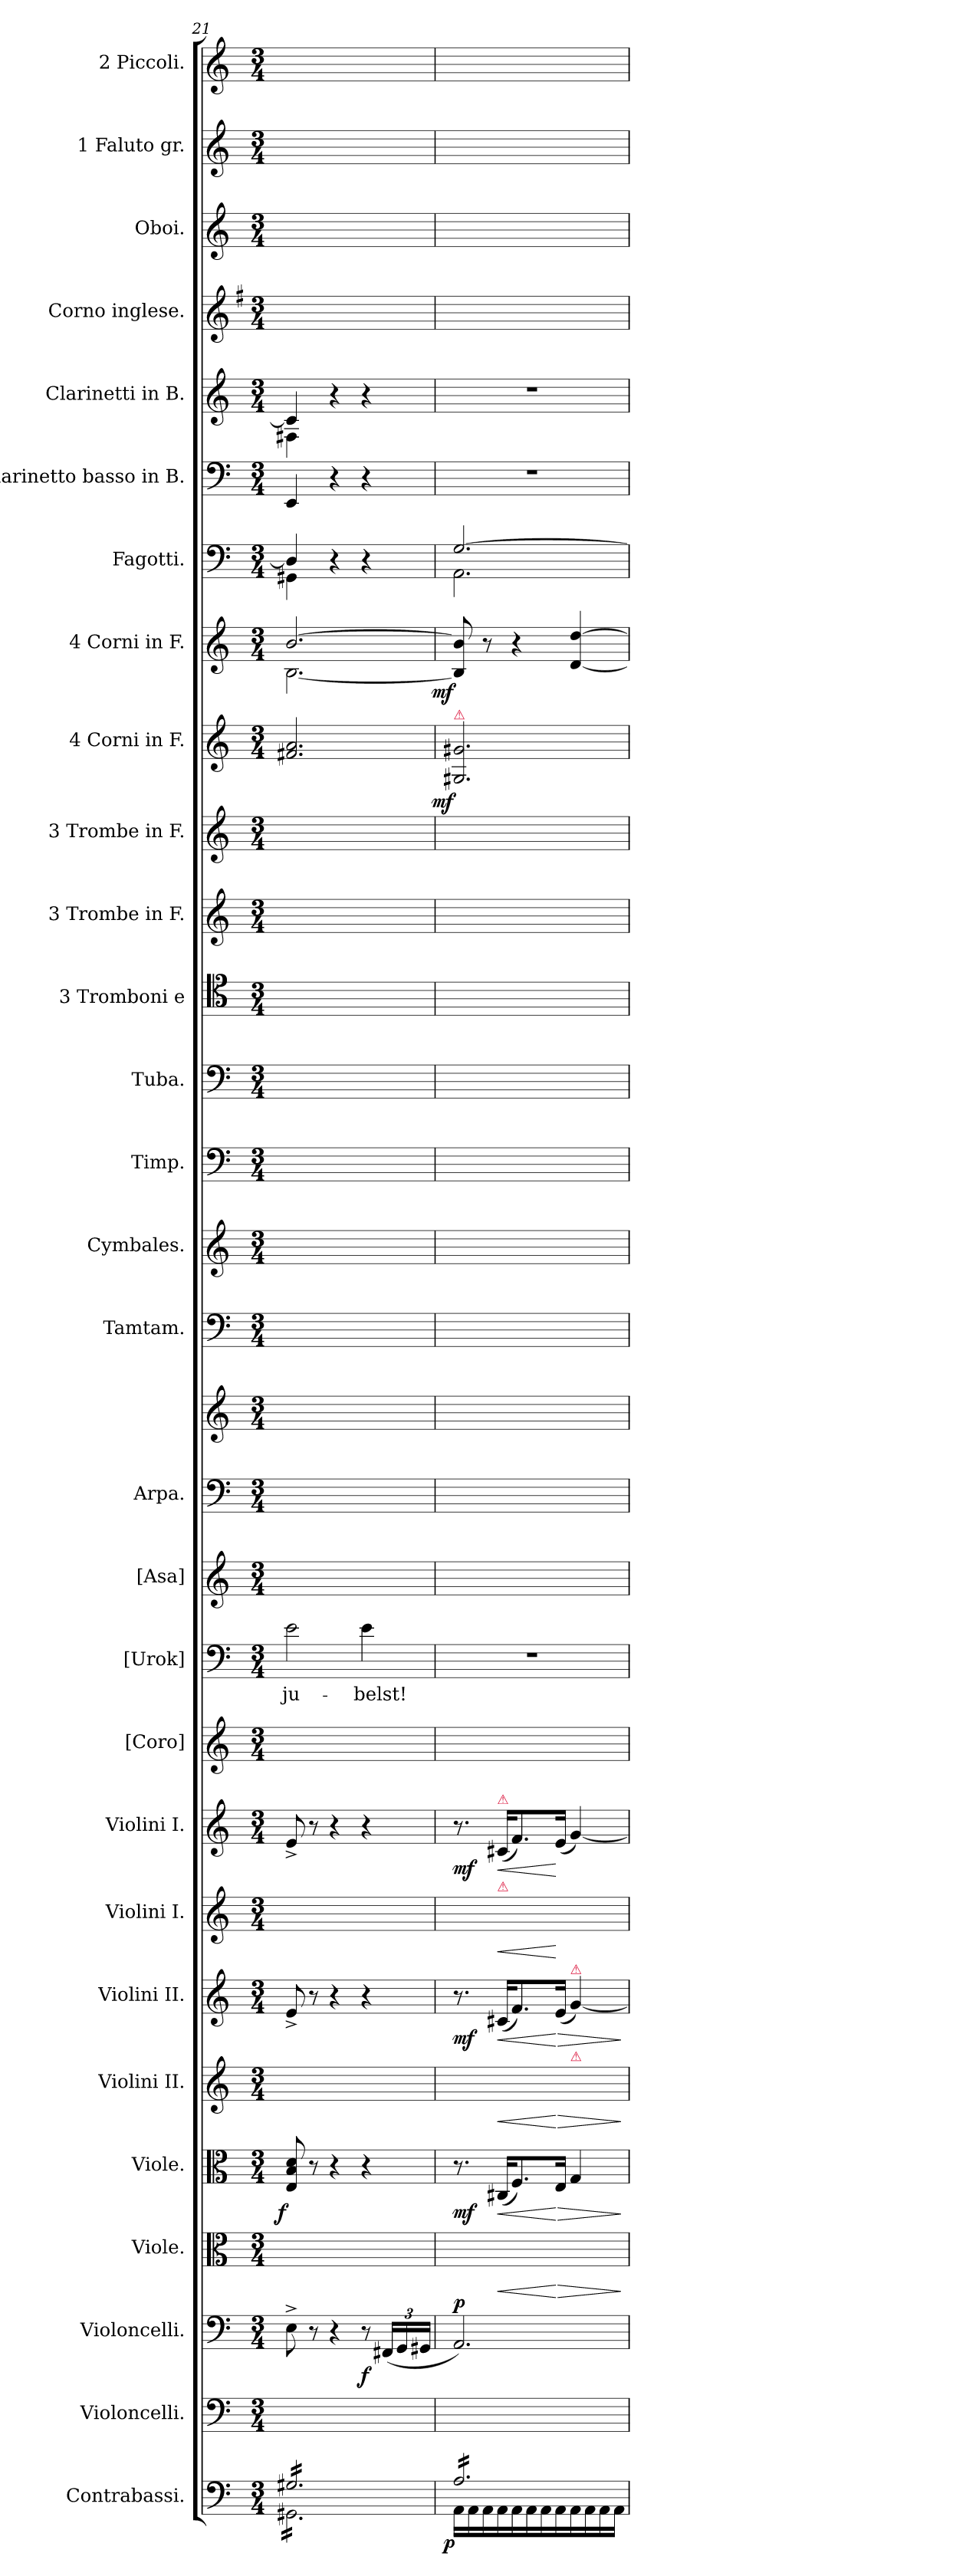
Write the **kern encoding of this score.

**kern	**dynam	**kern	**kern	**dynam	**kern	**dynam	**kern	**dynam	**kern	**dynam	**kern	**dynam	**kern	**dynam	**kern	**dynam	**kern	**kern	**text	**kern	**kern	**kern	**kern	**kern	**kern	**kern	**kern	**kern	**kern	**kern	**dynam	**kern	**dynam	**kern	**dynam	**kern	**kern	**kern	**kern	**kern	**kern
*part29	*part29	*part28	*part27	*part27	*part26	*part26	*part25	*part25	*part24	*part24	*part23	*part23	*part22	*part22	*part21	*part21	*part20	*part19	*part19	*part18	*part17	*part17	*part16	*part15	*part14	*part13	*part12	*part11	*part10	*part9	*part9	*part8	*part8	*part7	*part7	*part6	*part5	*part4	*part3	*part2	*part1
*staff30	*staff30	*staff29	*staff28	*staff28	*staff27	*staff27	*staff26	*staff26	*staff25	*staff25	*staff24	*staff24	*staff23	*staff23	*staff22	*staff22	*staff21	*staff20	*staff20	*staff19	*staff18	*staff17	*staff16	*staff15	*staff14	*staff13	*staff12	*staff11	*staff10	*staff9	*staff9	*staff8	*staff8	*staff7	*staff7	*staff6	*staff5	*staff4	*staff3	*staff2	*staff1
*I"Contrabassi.	*	*I"Violoncelli.	*I"Violoncelli.	*	*I"Viole.	*	*I"Viole.	*	*I"Violini II.	*	*I"Violini II.	*	*I"Violini I.	*	*I"Violini I.	*	*I"[Coro]	*I"[Urok]	*	*I"[Asa]	*I"Arpa.	*	*I"Tamtam.	*I"Cymbales.	*I"Timp.	*I"Tuba.	*I"3 Tromboni e	*I"3 Trombe in F.	*I"3 Trombe in F.	*I"4 Corni in F.	*	*I"4 Corni in F.	*	*I"Fagotti.	*	*I"Clarinetto basso in B.	*I"Clarinetti in B.	*I"Corno inglese.	*I"Oboi.	*I"1 Faluto gr.	*I"2 Piccoli.
*I'C.-B.	*	*I'Vcll.	*I'Vcll.	*	*	*	*	*	*I'II.	*	*I'II.	*	*	*	*	*	*	*I'Urok.	*	*I'Asa.	*	*	*I'Tamtam	*I'Cymb.	*I'Timp	*	*I'1.2. Tromb.	*	*I'1.2. Trb. F.	*I'Corni F.	*	*I'Corni F.	*	*I'Fag.	*	*	*I'Cl.B.	*I'Corno ingl.	*I'Ob.	*	*I'Picc.
*clefF4	*	*clefF4	*clefF4	*	*clefC3	*	*clefC3	*	*clefG2	*	*clefG2	*	*clefG2	*	*clefG2	*	*clefG2	*clefF4	*	*clefG2	*clefF4	*clefG2	*clefF4	*clefG2	*clefF4	*clefF4	*clefC4	*clefG2	*clefG2	*clefG2	*	*clefG2	*	*clefF4	*	*clefF4	*clefG2	*clefG2	*clefG2	*clefG2	*clefG2
*	*	*	*	*	*	*	*	*	*	*	*	*	*	*	*	*	*	*	*	*	*	*	*	*	*	*	*	*ITrd-3c-5	*ITrd-3c-5	*ITrd4c7	*	*ITrd4c7	*	*	*	*ITrd1c2	*ITrd1c2	*ITrd4c7	*	*	*
*k[]	*	*k[]	*k[]	*	*k[]	*	*k[]	*	*k[]	*	*k[]	*	*k[]	*	*k[]	*	*k[]	*k[]	*	*k[]	*k[]	*k[]	*k[]	*k[]	*k[]	*k[]	*k[]	*k[b-]	*k[b-]	*k[b-]	*	*k[b-]	*	*k[]	*	*k[b-e-]	*k[b-e-]	*k[]	*k[]	*k[]	*k[]
*M3/4	*	*M3/4	*M3/4	*	*M3/4	*	*M3/4	*	*M3/4	*	*M3/4	*	*M3/4	*	*M3/4	*	*M3/4	*M3/4	*	*M3/4	*M3/4	*M3/4	*M3/4	*M3/4	*M3/4	*M3/4	*M3/4	*M3/4	*M3/4	*M3/4	*	*M3/4	*	*M3/4	*	*M3/4	*M3/4	*M3/4	*M3/4	*M3/4	*M3/4
=21	=21	=21	=21	=21	=21	=21	=21	=21	=21	=21	=21	=21	=21	=21	=21	=21	=21	=21	=21	=21	=21	=21	=21	=21	=21	=21	=21	=21	=21	=21	=21	=21	=21	=21	=21	=21	=21	=21	=21	=21	=21
*^	*	*	*	*	*	*	*	*	*	*	*	*	*	*	*	*	*	*	*	*	*	*	*	*	*	*	*	*	*	*	*	*^	*	*^	*	*	*^	*	*	*	*
!	!	!	!	!	!	!	!	!	!LO:DY:b:rj	!	!	!	!	!	!	!	!	!	!	!	!	!	!	!	!	!	!	!	!	!	!	!	!	!	!	!	!	!	!	!	!	!	!	!	!
*tremolo	*	*	*	*	*	*	*	*	*	*	*	*	*	*	*	*	*	*	*	*	*	*	*	*	*	*	*	*	*	*	*	*	*	*	*	*	*	*	*	*	*	*	*	*	*
16G#X/LL	16GG#X\LL	.	8E^\yy	8E^\	.	8Eyy/ 8Byy/ 8dyy/	.	8E/ 8B/ 8d/	f	8e^>/yy	.	8e^>/	.	8e^>/yy	.	8e^>/	.	2.ryy	2e\	ju-	2.ryy	2.ryy	2.ryy	2.ryy	2.ryy	2.ryy	2.ryy	2.ryy	2.ryy	2.ryy	2.Bn/ 2.d/	.	[2.e/	[2.E\	.	4D/]	4GG#X\	.	4DD/	4B/]	4En\	2.ryy	2.ryy	2.ryy	2.ryy
16G#X/	16GG#X\	.	.	.	.	.	.	.	.	.	.	.	.	.	.	.	.	.	.	.	.	.	.	.	.	.	.	.	.	.	.	.	.	.	.	.	.	.	.	.	.	.	.	.	.
16G#X/	16GG#X\	.	8ryy	8r	.	8ryy	.	8r	.	8ryy	.	8r	.	8ryy	.	8r	.	.	.	.	.	.	.	.	.	.	.	.	.	.	.	.	.	.	.	.	.	.	.	.	.	.	.	.	.
16G#X/	16GG#X\	.	.	.	.	.	.	.	.	.	.	.	.	.	.	.	.	.	.	.	.	.	.	.	.	.	.	.	.	.	.	.	.	.	.	.	.	.	.	.	.	.	.	.	.
16G#X/	16GG#X\	.	4ryy	4r	.	4ryy	.	4r	.	4ryy	.	4r	.	4ryy	.	4r	.	.	.	.	.	.	.	.	.	.	.	.	.	.	.	.	.	.	.	4r	2ryy	.	4r	4r	2ryy	.	.	.	.
16G#X/	16GG#X\	.	.	.	.	.	.	.	.	.	.	.	.	.	.	.	.	.	.	.	.	.	.	.	.	.	.	.	.	.	.	.	.	.	.	.	.	.	.	.	.	.	.	.	.
16G#X/	16GG#X\	.	.	.	.	.	.	.	.	.	.	.	.	.	.	.	.	.	.	.	.	.	.	.	.	.	.	.	.	.	.	.	.	.	.	.	.	.	.	.	.	.	.	.	.
16G#X/	16GG#X\	.	.	.	.	.	.	.	.	.	.	.	.	.	.	.	.	.	.	.	.	.	.	.	.	.	.	.	.	.	.	.	.	.	.	.	.	.	.	.	.	.	.	.	.
16G#X/	16GG#X\	.	8ryy	8r	f	4ryy	.	4r	.	4ryy	.	4r	.	4ryy	.	4r	.	.	4e\	-belst!	.	.	.	.	.	.	.	.	.	.	.	.	.	.	.	4r	.	.	4r	4r	.	.	.	.	.
16G#X/	16GG#X\	.	.	.	.	.	.	.	.	.	.	.	.	.	.	.	.	.	.	.	.	.	.	.	.	.	.	.	.	.	.	.	.	.	.	.	.	.	.	.	.	.	.	.	.
16G#X/	16GG#X\	.	(24FF#X/LLyy	(24FF#X/LL	.	.	.	.	.	.	.	.	.	.	.	.	.	.	.	.	.	.	.	.	.	.	.	.	.	.	.	.	.	.	.	.	.	.	.	.	.	.	.	.	.
.	.	.	24GG/yy	24GG/	.	.	.	.	.	.	.	.	.	.	.	.	.	.	.	.	.	.	.	.	.	.	.	.	.	.	.	.	.	.	.	.	.	.	.	.	.	.	.	.	.
16G#X/JJ	16GG#X\JJ	.	.	.	.	.	.	.	.	.	.	.	.	.	.	.	.	.	.	.	.	.	.	.	.	.	.	.	.	.	.	.	.	.	.	.	.	.	.	.	.	.	.	.	.
.	.	.	24GG#X/JJyy	24GG#X/JJ	.	.	.	.	.	.	.	.	.	.	.	.	.	.	.	.	.	.	.	.	.	.	.	.	.	.	.	.	.	.	.	.	.	.	.	.	.	.	.	.	.
*	*	*	*	*	*	*	*	*	*	*	*	*	*	*	*	*	*	*	*	*	*	*	*	*	*	*	*	*	*	*	*	*	*v	*v	*	*	*	*	*	*v	*v	*	*	*	*
=22	=22	=22	=22	=22	=22	=22	=22	=22	=22	=22	=22	=22	=22	=22	=22	=22	=22	=22	=22	=22	=22	=22	=22	=22	=22	=22	=22	=22	=22	=22	=22	=22	=22	=22	=22	=22	=22	=22	=22	=22	=22	=22	=22
!	!	!	!	!	!	!	!	!	!	!	!	!	!	!	!	!	!	!	!	!	!	!	!	!	!	!	!	!	!	!	!LO:TX:a:color=crimson:t=⚠	!	!	!	!	!	!	!	!	!	!	!	!
!	!	!LO:DY:b:rj	!	!	!LO:DY:a	!	!	!	!	!	!	!	!	!	!	!	!	!	!	!	!	!	!	!	!	!	!	!	!	!	!	!LO:DY:b:rj	!	!LO:DY:b:rj	!	!	!LO:DY:a:rj	!	!	!	!	!	!
!	!	!	!	!	!	!	!	!	!	!	!	!	!	!	!	!	!	!	!	!	!	!	!	!	!	!	!	!	!	!	!	!	!	!	!	!	!LO:DY:n=1:b:rj	!	!	!	!	!	!
16A/LL	16AA\LL	p	2.AA/yy)	2.AA/)	p	8.ryy	.	8.r	mf	8.ryy	.	8.r	mf	8.ryy	.	8.r	mf	2.ryy	2.r	.	2.ryy	2.ryy	2.ryy	2.ryy	2.ryy	2.ryy	2.ryy	2.ryy	2.ryy	2.ryy	2.C#X/ 2.c#X/	mf	8E]/ 8e]/	mf	[2.G/	2.AA\	mf mf	2.r	2.r	2.ryy	2.ryy	2.ryy	2.ryy
16A/	16AA\	.	.	.	.	.	.	.	.	.	.	.	.	.	.	.	.	.	.	.	.	.	.	.	.	.	.	.	.	.	.	.	.	.	.	.	.	.	.	.	.	.	.
16A/	16AA\	.	.	.	.	.	.	.	.	.	.	.	.	.	.	.	.	.	.	.	.	.	.	.	.	.	.	.	.	.	.	.	8r	.	.	.	.	.	.	.	.	.	.
!	!	!	!	!	!	!	!	!	!	!	!	!	!	!	!	!LO:TX:a:color=crimson:t=⚠	!	!	!	!	!	!	!	!	!	!	!	!	!	!	!	!	!	!	!	!	!	!	!	!	!	!	!
!	!	!	!	!	!	!	!	!	!	!	!	!	!	!LO:TX:a:color=crimson:t=⚠	!	!	!	!	!	!	!	!	!	!	!	!	!	!	!	!	!	!	!	!	!	!	!	!	!	!	!	!	!
!	!	!	!	!	!	!	!LO:HP:b	!	!LO:HP:b	!	!LO:HP:b	!	!LO:HP:b	!	!LO:HP:b	!	!LO:HP:b	!	!	!	!	!	!	!	!	!	!	!	!	!	!	!	!	!	!	!	!	!	!	!	!	!	!
16A/	16AA\	.	.	.	.	(16C#X/KLyy	<	(16C#X/KL	<	(16c#X/KLyy	<	(16c#X/KL	<	(16c#X/KLyy	<	(16c#X/KL	<	.	.	.	.	.	.	.	.	.	.	.	.	.	.	.	.	.	.	.	.	.	.	.	.	.	.
16A/	16AA\	.	.	.	.	8.F/yy)	.	8.F/)	.	8.f/yy)	.	8.f/)	.	8.f/yy)	.	8.f/)	.	.	.	.	.	.	.	.	.	.	.	.	.	.	.	.	4r	.	.	.	.	.	.	.	.	.	.
16A/	16AA\	.	.	.	.	.	.	.	.	.	.	.	.	.	.	.	.	.	.	.	.	.	.	.	.	.	.	.	.	.	.	.	.	.	.	.	.	.	.	.	.	.	.
16A/	16AA\	.	.	.	.	.	.	.	.	.	.	.	.	.	.	.	.	.	.	.	.	.	.	.	.	.	.	.	.	.	.	.	.	.	.	.	.	.	.	.	.	.	.
!	!	!	!	!	!	!	!LO:HP:n=1:b	!	!LO:HP:n=1:b	!	!LO:HP:n=1:b	!	!LO:HP:n=1:b	!	!	!	!	!	!	!	!	!	!	!	!	!	!	!	!	!	!	!	!	!	!	!	!	!	!	!	!	!	!
16A/	16AA\	.	.	.	.	16E/Jkyy	[ >	16E/Jk	[ >	(16e/Jkyy	[ >	(16e/Jk	[ >	(16e/Jkyy	[	(16e/Jk	[	.	.	.	.	.	.	.	.	.	.	.	.	.	.	.	.	.	.	.	.	.	.	.	.	.	.
!	!	!	!	!	!	!	!	!	!	!	!	!LO:TX:a:color=crimson:t=⚠	!	!	!	!	!	!	!	!	!	!	!	!	!	!	!	!	!	!	!	!	!	!	!	!	!	!	!	!	!	!	!
!	!	!	!	!	!	!	!	!	!	!LO:TX:a:color=crimson:t=⚠	!	!	!	!	!	!	!	!	!	!	!	!	!	!	!	!	!	!	!	!	!	!	!	!	!	!	!	!	!	!	!	!	!
16A/	16AA\	.	.	.	.	4G/yy	.	4G/	.	[4g/yy)	.	[4g/)	.	[4g/yy)	.	[4g/)	.	.	.	.	.	.	.	.	.	.	.	.	.	.	.	.	[4G/ [4g/	.	.	.	.	.	.	.	.	.	.
16A/	16AA\	.	.	.	.	.	.	.	.	.	.	.	.	.	.	.	.	.	.	.	.	.	.	.	.	.	.	.	.	.	.	.	.	.	.	.	.	.	.	.	.	.	.
16A/	16AA\	.	.	.	.	.	.	.	.	.	.	.	.	.	.	.	.	.	.	.	.	.	.	.	.	.	.	.	.	.	.	.	.	.	.	.	.	.	.	.	.	.	.
16A/JJ	16AA\JJ	.	.	.	.	.	.	.	.	.	.	.	.	.	.	.	.	.	.	.	.	.	.	.	.	.	.	.	.	.	.	.	.	.	.	.	.	.	.	.	.	.	.
*Xtremolo	*	*	*	*	*	*	*	*	*	*	*	*	*	*	*	*	*	*	*	*	*	*	*	*	*	*	*	*	*	*	*	*	*	*	*	*	*	*	*	*	*	*	*
*v	*v	*	*	*	*	*	*	*	*	*	*	*	*	*	*	*	*	*	*	*	*	*	*	*	*	*	*	*	*	*	*	*	*	*	*v	*v	*	*	*	*	*	*	*
.	.	.	.	.	.	]	.	]	.	]	.	]	.	.	.	.	.	.	.	.	.	.	.	.	.	.	.	.	.	.	.	.	.	.	.	.	.	.	.	.	.
=	=	=	=	=	=	=	=	=	=	=	=	=	=	=	=	=	=	=	=	=	=	=	=	=	=	=	=	=	=	=	=	=	=	=	=	=	=	=	=	=	=
*-	*-	*-	*-	*-	*-	*-	*-	*-	*-	*-	*-	*-	*-	*-	*-	*-	*-	*-	*-	*-	*-	*-	*-	*-	*-	*-	*-	*-	*-	*-	*-	*-	*-	*-	*-	*-	*-	*-	*-	*-	*-
